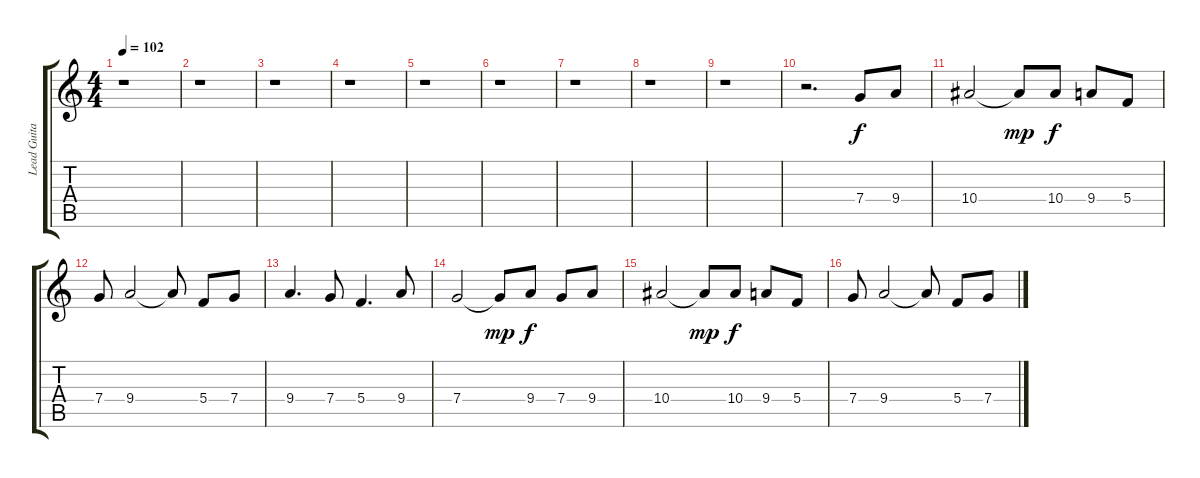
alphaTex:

\track ("Lead Guitar" "Lead Guita") {instrument overdrivenguitar}
\staff {score tabs}
\tuning (D4 A3 F3 C3 G2 D2) {hide}
\ts (4 4)
\tempo 102
\clef g2
\ks c
r.1{dy f} |
r.1 |
r.1 |
r.1 |
r.1 |
r.1 |
r.1 |
r.1 |
r.1 |
r.2{d} 7.4.8 9.4.8 |
10.4.2 10.4{t}.8{dy mp} 10.4.8{dy f} 9.4.8 5.4.8 |
7.4.8 9.4.2 9.4{t}.8 5.4.8 7.4.8 |
9.4.4{d} 7.4.8 5.4.4{d} 9.4.8 |
7.4.2 7.4{t}.8{dy mp} 9.4.8{dy f} 7.4.8 9.4.8 |
10.4.2 10.4{t}.8{dy mp} 10.4.8{dy f} 9.4.8 5.4.8 |
7.4.8 9.4.2 9.4{t}.8 5.4.8 7.4.8
